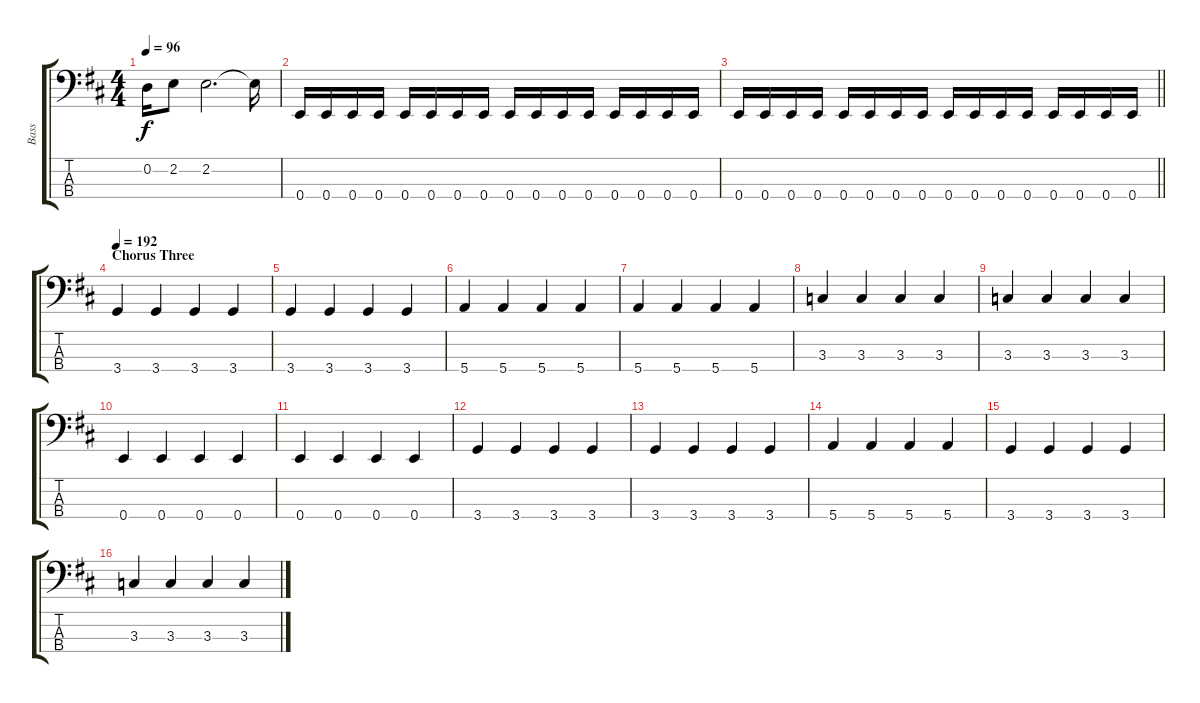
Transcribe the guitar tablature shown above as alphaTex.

\track ("Bass" "Bass") {instrument electricbassfinger}
\staff {score tabs}
\tuning (G2 D2 A1 E1) {hide}
\ts (4 4)
\tempo 96
\clef f4
\ks d
0.2.16{dy f} 2.2.8 2.2.2{d} 2.2{t}.16 |
0.4.16 0.4.16 0.4.16 0.4.16 0.4.16 0.4.16 0.4.16 0.4.16 0.4.16 0.4.16 0.4.16 0.4.16 0.4.16 0.4.16 0.4.16 0.4.16 |
\barLineRight lightlight
0.4.16 0.4.16 0.4.16 0.4.16 0.4.16 0.4.16 0.4.16 0.4.16 0.4.16 0.4.16 0.4.16 0.4.16 0.4.16 0.4.16 0.4.16 0.4.16 |
\section ("" "Chorus Three")
\tempo 192
3.4.4 3.4.4 3.4.4 3.4.4 |
3.4.4 3.4.4 3.4.4 3.4.4 |
5.4.4 5.4.4 5.4.4 5.4.4 |
5.4.4 5.4.4 5.4.4 5.4.4 |
3.3.4 3.3.4 3.3.4 3.3.4 |
3.3.4 3.3.4 3.3.4 3.3.4 |
0.4.4 0.4.4 0.4.4 0.4.4 |
0.4.4 0.4.4 0.4.4 0.4.4 |
3.4.4 3.4.4 3.4.4 3.4.4 |
3.4.4 3.4.4 3.4.4 3.4.4 |
5.4.4 5.4.4 5.4.4 5.4.4 |
3.4.4 3.4.4 3.4.4 3.4.4 |
3.3.4 3.3.4 3.3.4 3.3.4
